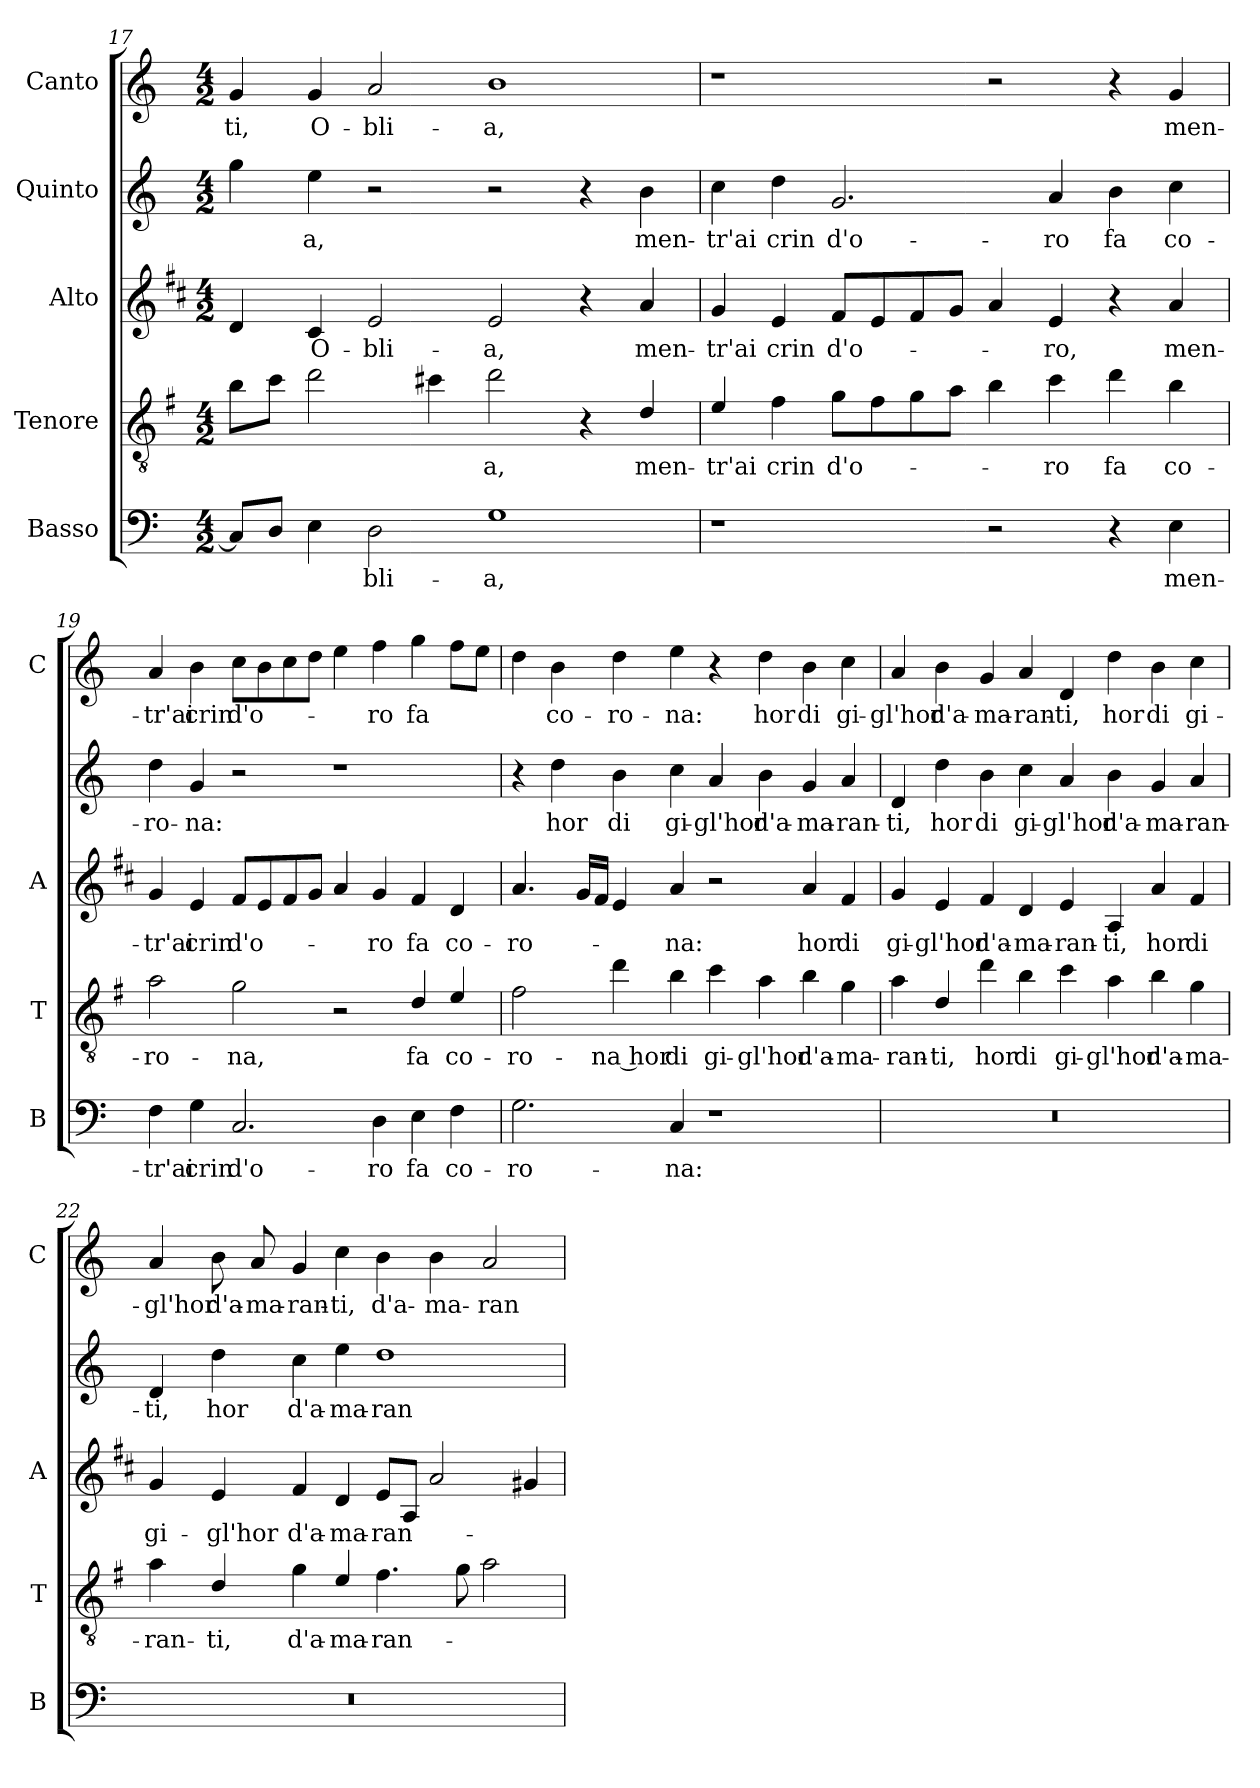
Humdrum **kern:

**kern	**text	**kern	**text	**kern	**text	**kern	**text	**kern	**text
*part5	*part5	*part4	*part4	*part3	*part3	*part2	*part2	*part1	*part1
*staff5	*staff5	*staff4	*staff4	*staff3	*staff3	*staff2	*staff2	*staff1	*staff1
*I"Basso	*	*I"Tenore	*	*I"Alto	*	*I"Quinto	*	*I"Canto	*
*I'B	*	*I'T	*	*I'A	*	*	*	*I'C	*
!!LO:LB:g=z
*clefF4	*	*clefGv2	*	*clefG2	*	*clefG2	*	*clefG2	*
*	*	*ITrd4c7	*	*ITrd1c2	*	*	*	*	*
*k[]	*	*k[]	*	*k[]	*	*k[]	*	*k[]	*
*C:	*	*C:	*	*C:	*	*C:	*	*C:	*
*M4/2	*	*M4/2	*	*M4/2	*	*M4/2	*	*M4/2	*
=17	=17	=17	=17	=17	=17	=17	=17	=17	=17
!	!	!	!	!	!	!	!	!	!LO:LY:b
8C/L]	.	8e\L	.	4c/	.	4gg\	.	4g/	-ti,
8D/J	.	8f\J	.	.	.	.	.	.	.
!	!	!	!	!	!LO:LY:b	!	!LO:LY:b	!	!LO:LY:b
4E\	.	2g\	.	4B/	O-	4ee\	-a,	4g/	O-
!	!LO:LY:b	!	!	!	!LO:LY:b	!	!	!	!LO:LY:b
2D\	-bli-	.	.	2d/	-bli-	2r	.	2a/	-bli-
.	.	4f#X\	.	.	.	.	.	.	.
!	!LO:LY:b	!	!LO:LY:b	!	!LO:LY:b	!	!	!	!LO:LY:b
1G	-a,	2g\	-a,	2d/	-a,	2r	.	1b	-a,
.	.	4r	.	4r	.	4r	.	.	.
!	!	!	!LO:LY:b	!	!LO:LY:b	!	!LO:LY:b	!	!
.	.	4G/	men-	4g/	men-	4b\	men-	.	.
=18	=18	=18	=18	=18	=18	=18	=18	=18	=18
!	!	!	!LO:LY:b	!	!LO:LY:b	!	!LO:LY:b	!	!
1r	.	4A/	-tr'ai	4f/	-tr'ai	4cc\	-tr'ai	1r	.
!	!	!	!LO:LY:b	!	!LO:LY:b	!	!LO:LY:b	!	!
.	.	4B\	crin	4d/	crin	4dd\	crin	.	.
!	!	!	!LO:LY:b	!	!LO:LY:b	!	!LO:LY:b	!	!
.	.	8c\L	d'o-	8e/L	d'o-	2.g/	d'o-	.	.
.	.	8B\	.	8d/	.	.	.	.	.
.	.	8c\	.	8e/	.	.	.	.	.
.	.	8d\J	.	8f/J	.	.	.	.	.
2r	.	4e\	.	4g/	.	.	.	2r	.
!	!	!	!LO:LY:b	!	!LO:LY:b	!	!LO:LY:b	!	!
.	.	4f\	-ro	4d/	-ro,	4a/	-ro	.	.
!	!	!	!LO:LY:b	!	!	!	!LO:LY:b	!	!
4r	.	4g\	fa	4r	.	4b\	fa	4r	.
!	!LO:LY:b	!	!LO:LY:b	!	!LO:LY:b	!	!LO:LY:b	!	!LO:LY:b
4E\	men-	4e\	co-	4g/	men-	4cc\	co-	4g/	men-
=19	=19	=19	=19	=19	=19	=19	=19	=19	=19
!	!LO:LY:b	!	!LO:LY:b	!	!LO:LY:b	!	!LO:LY:b	!	!LO:LY:b
4F\	-tr'ai	2d\	-ro-	4f/	-tr'ai	4dd\	-ro-	4a/	-tr'ai
!	!LO:LY:b	!	!	!	!LO:LY:b	!	!LO:LY:b	!	!LO:LY:b
4G\	crin	.	.	4d/	crin	4g/	-na:	4b\	crin
!	!LO:LY:b	!	!LO:LY:b	!	!LO:LY:b	!	!	!	!LO:LY:b
2.C/	d'o-	2c\	-na,	8e/L	d'o-	2r	.	8cc\L	d'o-
.	.	.	.	8d/	.	.	.	8b\	.
.	.	.	.	8e/	.	.	.	8cc\	.
.	.	.	.	8f/J	.	.	.	8dd\J	.
.	.	2r	.	4g/	.	1r	.	4ee\	.
!	!LO:LY:b	!	!	!	!LO:LY:b	!	!	!	!LO:LY:b
4D\	-ro	.	.	4f/	-ro	.	.	4ff\	-ro
!	!LO:LY:b	!	!LO:LY:b	!	!LO:LY:b	!	!	!	!LO:LY:b
4E\	fa	4G/	fa	4e/	fa	.	.	4gg\	fa
!	!LO:LY:b	!	!LO:LY:b	!	!LO:LY:b	!	!	!	!
4F\	co-	4A/	co-	4c/	co-	.	.	8ff\L	.
.	.	.	.	.	.	.	.	8ee\J	.
=20	=20	=20	=20	=20	=20	=20	=20	=20	=20
!	!LO:LY:b	!	!LO:LY:b	!	!LO:LY:b	!	!	!	!
2.G\	-ro-	2B\	-ro-	4.g/	-ro-	4r	.	4dd\	.
!	!	!	!	!	!	!	!LO:LY:b	!	!LO:LY:b
.	.	.	.	.	.	4dd\	hor	4b\	co-
.	.	.	.	16f/LL	.	.	.	.	.
.	.	.	.	16e/JJ	.	.	.	.	.
!	!	!	!LO:LY:b	!	!	!	!LO:LY:b	!	!LO:LY:b
.	.	4g\	-na hor	4d/	.	4b\	di	4dd\	-ro-
!	!LO:LY:b	!	!LO:LY:b	!	!LO:LY:b	!	!LO:LY:b	!	!LO:LY:b
4C/	-na:	4e\	di	4g/	-na:	4cc\	gi-	4ee\	-na:
!	!	!	!LO:LY:b	!	!	!	!LO:LY:b	!	!
1r	.	4f\	gi-	2r	.	4a/	-gl'hor	4r	.
!	!	!	!LO:LY:b	!	!	!	!LO:LY:b	!	!LO:LY:b
.	.	4d\	-gl'hor	.	.	4b\	d'a-	4dd\	hor
!	!	!	!LO:LY:b	!	!LO:LY:b	!	!LO:LY:b	!	!LO:LY:b
.	.	4e\	d'a-	4g/	hor	4g/	-ma-	4b\	di
!	!	!	!LO:LY:b	!	!LO:LY:b	!	!LO:LY:b	!	!LO:LY:b
.	.	4c\	-ma-	4e/	di	4a/	-ran-	4cc\	gi-
!!LO:PB:g=z
=21	=21	=21	=21	=21	=21	=21	=21	=21	=21
!	!	!	!LO:LY:b	!	!LO:LY:b	!	!LO:LY:b	!	!LO:LY:b
0r	.	4d\	-ran-	4f/	gi-	4d/	-ti,	4a/	-gl'hor
!	!	!	!LO:LY:b	!	!LO:LY:b	!	!LO:LY:b	!	!LO:LY:b
.	.	4G/	-ti,	4d/	-gl'hor	4dd\	hor	4b\	d'a-
!	!	!	!LO:LY:b	!	!LO:LY:b	!	!LO:LY:b	!	!LO:LY:b
.	.	4g\	hor	4e/	d'a-	4b\	di	4g/	-ma-
!	!	!	!LO:LY:b	!	!LO:LY:b	!	!LO:LY:b	!	!LO:LY:b
.	.	4e\	di	4c/	-ma-	4cc\	gi-	4a/	-ran-
!	!	!	!LO:LY:b	!	!LO:LY:b	!	!LO:LY:b	!	!LO:LY:b
.	.	4f\	gi-	4d/	-ran-	4a/	-gl'hor	4d/	-ti,
!	!	!	!LO:LY:b	!	!LO:LY:b	!	!LO:LY:b	!	!LO:LY:b
.	.	4d\	-gl'hor	4G/	-ti,	4b\	d'a-	4dd\	hor
!	!	!	!LO:LY:b	!	!LO:LY:b	!	!LO:LY:b	!	!LO:LY:b
.	.	4e\	d'a-	4g/	hor	4g/	-ma-	4b\	di
!	!	!	!LO:LY:b	!	!LO:LY:b	!	!LO:LY:b	!	!LO:LY:b
.	.	4c\	-ma-	4e/	di	4a/	-ran-	4cc\	gi-
=22	=22	=22	=22	=22	=22	=22	=22	=22	=22
!	!	!	!LO:LY:b	!	!LO:LY:b	!	!LO:LY:b	!	!LO:LY:b
0r	.	4d\	-ran-	4f/	gi-	4d/	-ti,	4a/	-gl'hor
!	!	!	!LO:LY:b	!	!LO:LY:b	!	!LO:LY:b	!	!LO:LY:b
.	.	4G/	-ti,	4d/	-gl'hor	4dd\	hor	8b\	d'a-
!	!	!	!	!	!	!	!	!	!LO:LY:b
.	.	.	.	.	.	.	.	8a/	-ma-
!	!	!	!LO:LY:b	!	!LO:LY:b	!	!LO:LY:b	!	!LO:LY:b
.	.	4c\	d'a-	4e/	d'a-	4cc\	d'a-	4g/	-ran-
!	!	!	!LO:LY:b	!	!LO:LY:b	!	!LO:LY:b	!	!LO:LY:b
.	.	4A/	-ma-	4c/	-ma-	4ee\	-ma-	4cc\	-ti,
!	!	!	!LO:LY:b	!	!LO:LY:b	!	!LO:LY:b	!	!LO:LY:b
.	.	4.B\	-ran-	8d/L	-ran-	1dd	-ran-	4b\	d'a-
.	.	.	.	8G/J	.	.	.	.	.
!	!	!	!	!	!	!	!	!	!LO:LY:b
.	.	.	.	2g/	.	.	.	4b\	-ma-
.	.	8c\	.	.	.	.	.	.	.
!	!	!	!	!	!	!	!	!	!LO:LY:b
.	.	2d\	.	.	.	.	.	2a/	-ran-
.	.	.	.	4f#X/	.	.	.	.	.
=	=	=	=	=	=	=	=	=	=
*-	*-	*-	*-	*-	*-	*-	*-	*-	*-
